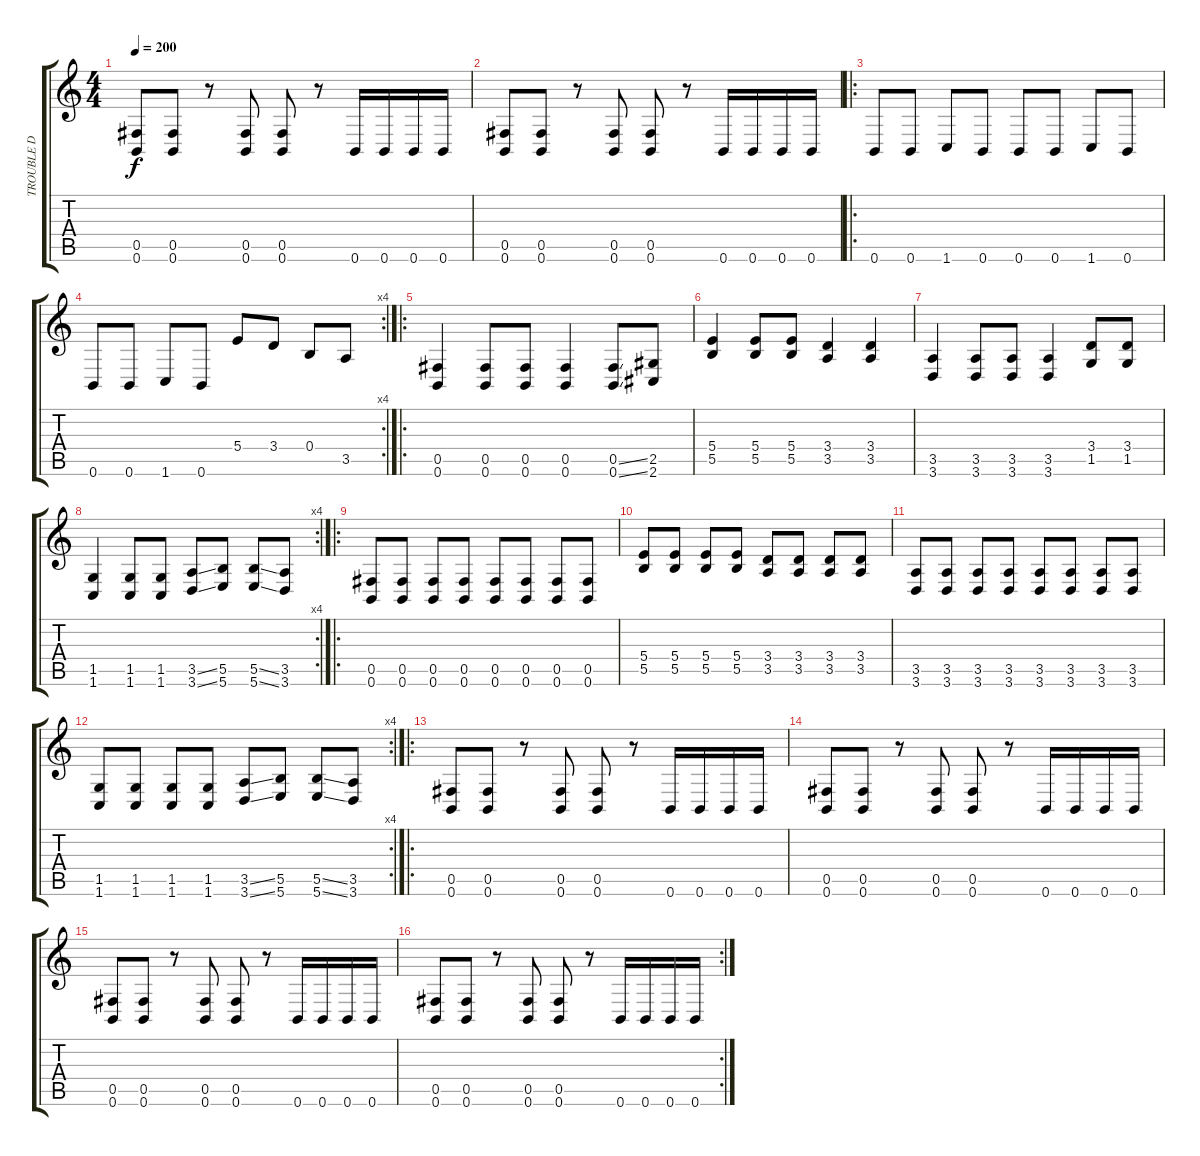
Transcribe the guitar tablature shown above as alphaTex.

\track ("TROUBLE D" "TROUBLE D") {instrument electricbassfinger}
\staff {score tabs}
\tuning (Db4 Ab3 E3 B2 Gb2 B1) {hide}
\ts (4 4)
\tempo 200
\clef g2
\ks c
(0.5 0.6).8{dy f} (0.5 0.6).8 r.8 (0.5 0.6).8 (0.5 0.6).8 r.8 0.6.16 0.6.16 0.6.16 0.6.16 |
(0.5 0.6).8 (0.5 0.6).8 r.8 (0.5 0.6).8 (0.5 0.6).8 r.8 0.6.16 0.6.16 0.6.16 0.6.16 |
\ro
0.6.8 0.6.8 1.6.8 0.6.8 0.6.8 0.6.8 1.6.8 0.6.8 |
\rc 4
0.6.8 0.6.8 1.6.8 0.6.8 5.4.8 3.4.8 0.4.8 3.5.8 |
\ro
(0.5 0.6).4 (0.5 0.6).8 (0.5 0.6).8 (0.5 0.6).4 (0.5{ss} 0.6{ss}).8 (2.5 2.6).8 |
(5.4 5.5).4 (5.4 5.5).8 (5.4 5.5).8 (3.4 3.5).4 (3.4 3.5).4 |
(3.5 3.6).4 (3.5 3.6).8 (3.5 3.6).8 (3.5 3.6).4 (3.4 1.5).8 (3.4 1.5).8 |
\rc 4
(1.5 1.6).4 (1.5 1.6).8 (1.5 1.6).8 (3.5{ss} 3.6{ss}).8 (5.5 5.6).8 (5.5{ss} 5.6{ss}).8 (3.5 3.6).8 |
\ro
(0.5 0.6).8 (0.5 0.6).8 (0.5 0.6).8 (0.5 0.6).8 (0.5 0.6).8 (0.5 0.6).8 (0.5 0.6).8 (0.5 0.6).8 |
(5.4 5.5).8 (5.4 5.5).8 (5.4 5.5).8 (5.4 5.5).8 (3.4 3.5).8 (3.4 3.5).8 (3.4 3.5).8 (3.4 3.5).8 |
(3.5 3.6).8 (3.5 3.6).8 (3.5 3.6).8 (3.5 3.6).8 (3.5 3.6).8 (3.5 3.6).8 (3.5 3.6).8 (3.5 3.6).8 |
\rc 4
(1.5 1.6).8 (1.5 1.6).8 (1.5 1.6).8 (1.5 1.6).8 (3.5{ss} 3.6{ss}).8 (5.5 5.6).8 (5.5{ss} 5.6{ss}).8 (3.5 3.6).8 |
\ro
(0.5 0.6).8 (0.5 0.6).8 r.8 (0.5 0.6).8 (0.5 0.6).8 r.8 0.6.16 0.6.16 0.6.16 0.6.16 |
(0.5 0.6).8 (0.5 0.6).8 r.8 (0.5 0.6).8 (0.5 0.6).8 r.8 0.6.16 0.6.16 0.6.16 0.6.16 |
(0.5 0.6).8 (0.5 0.6).8 r.8 (0.5 0.6).8 (0.5 0.6).8 r.8 0.6.16 0.6.16 0.6.16 0.6.16 |
\rc 2
(0.5 0.6).8 (0.5 0.6).8 r.8 (0.5 0.6).8 (0.5 0.6).8 r.8 0.6.16 0.6.16 0.6.16 0.6.16
